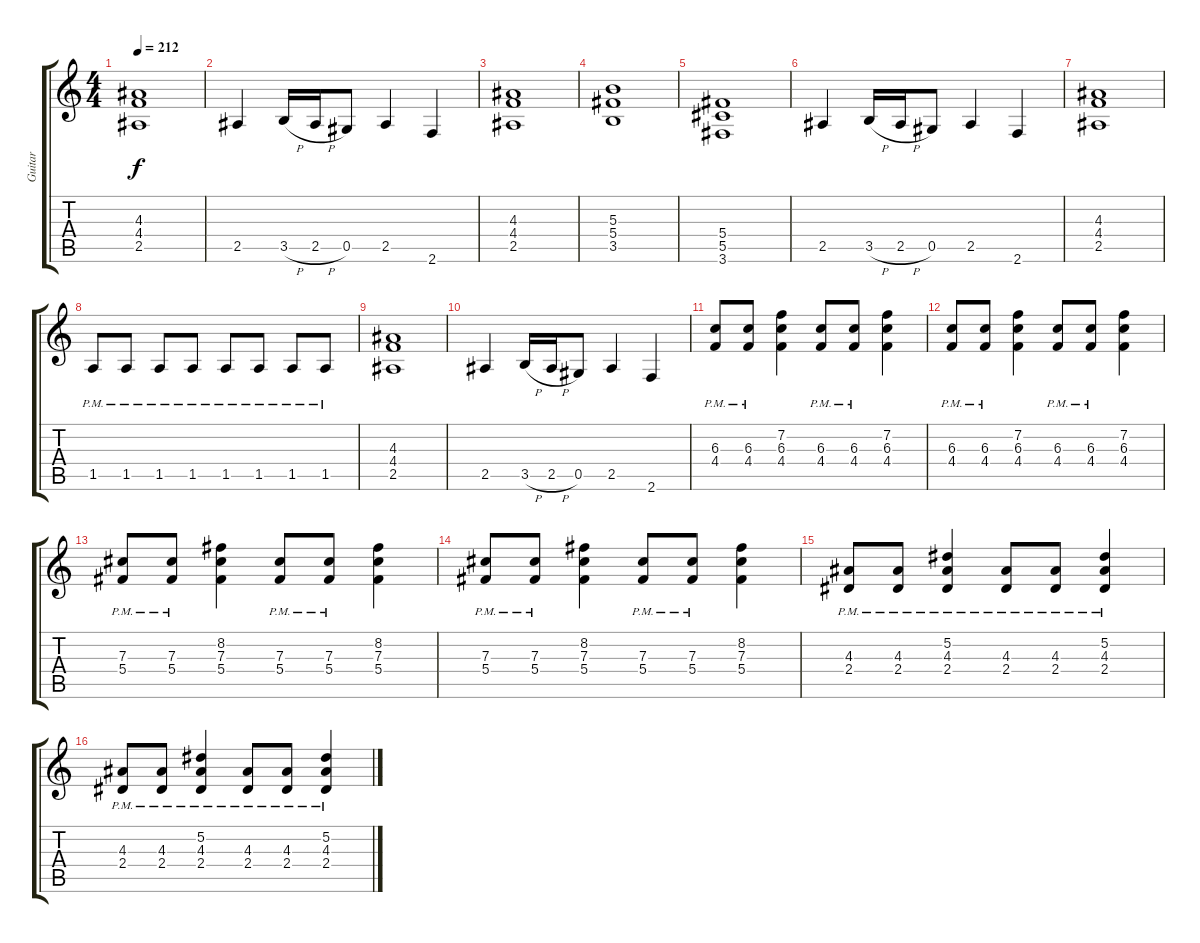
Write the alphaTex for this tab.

\track ("Guitar" "Guitar") {instrument distortionguitar}
\staff {score tabs}
\tuning (Eb4 Bb3 Gb3 Db3 Ab2 Eb2) {hide}
\ts (4 4)
\tempo 212
\clef g2
\ks c
(4.3 4.4 2.5).1{dy f} |
2.5.4 3.5{h}.16 2.5{h}.16 0.5.8 2.5.4 2.6.4 |
(4.3 4.4 2.5).1 |
(5.3 5.4 3.5).1 |
(5.4 5.5 3.6).1 |
2.5.4 3.5{h}.16 2.5{h}.16 0.5.8 2.5.4 2.6.4 |
(4.3 4.4 2.5).1 |
1.5{pm}.8 1.5{pm}.8 1.5{pm}.8 1.5{pm}.8 1.5{pm}.8 1.5{pm}.8 1.5{pm}.8 1.5{pm}.8 |
(4.3 4.4 2.5).1 |
2.5.4 3.5{h}.16 2.5{h}.16 0.5.8 2.5.4 2.6.4 |
(6.3 4.4{pm}).8 (6.3 4.4{pm}).8 (7.2 6.3 4.4).4 (6.3 4.4{pm}).8 (6.3 4.4{pm}).8 (7.2 6.3 4.4).4 |
(6.3 4.4{pm}).8 (6.3 4.4{pm}).8 (7.2 6.3 4.4).4 (6.3 4.4{pm}).8 (6.3 4.4{pm}).8 (7.2 6.3 4.4).4 |
(7.3 5.4{pm}).8 (7.3 5.4{pm}).8 (8.2 7.3 5.4).4 (7.3 5.4{pm}).8 (7.3 5.4{pm}).8 (8.2 7.3 5.4).4 |
(7.3 5.4{pm}).8 (7.3 5.4{pm}).8 (8.2 7.3 5.4).4 (7.3 5.4{pm}).8 (7.3 5.4{pm}).8 (8.2 7.3 5.4).4 |
(4.3{pm} 2.4).8 (4.3{pm} 2.4).8 (5.2 4.3{pm} 2.4{pm}).4 (4.3{pm} 2.4).8 (4.3{pm} 2.4).8 (5.2 4.3{pm} 2.4{pm}).4 |
(4.3{pm} 2.4).8 (4.3{pm} 2.4).8 (5.2 4.3{pm} 2.4{pm}).4 (4.3{pm} 2.4).8 (4.3{pm} 2.4).8 (5.2 4.3{pm} 2.4{pm}).4
